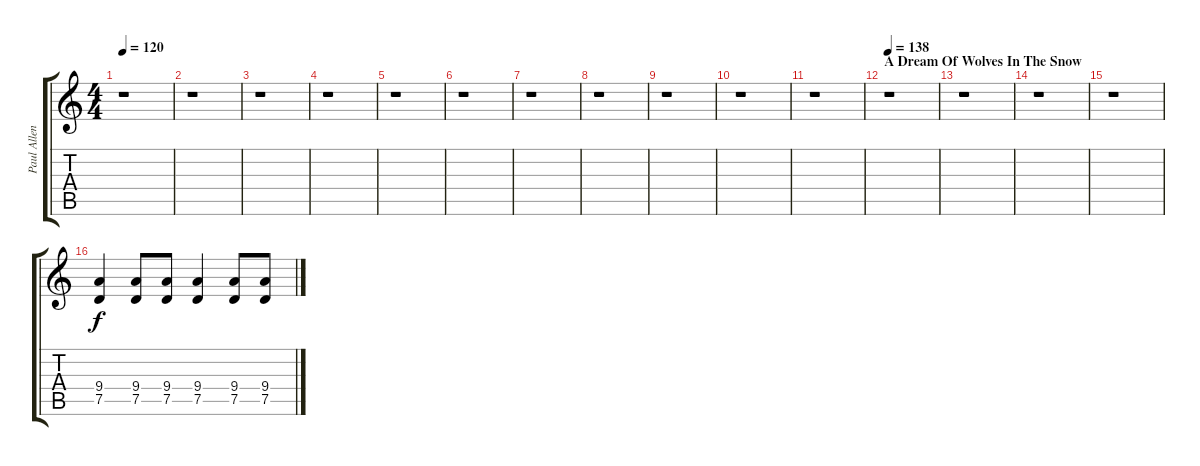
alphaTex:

\track ("Paul Allender (Guitar)" "Paul Allen") {instrument overdrivenguitar}
\staff {score tabs}
\tuning (D4 A3 F3 C3 G2 D2) {hide}
\ts (4 4)
\tempo 120
\clef g2
\ks c
r.1{dy f} |
r.1 |
r.1 |
r.1 |
r.1 |
r.1 |
r.1 |
r.1 |
r.1 |
r.1 |
r.1 |
\section ("" "A Dream Of Wolves In The Snow")
\tempo 138
r.1{volume 13 balance 16 instrument overdrivenguitar} |
r.1 |
r.1 |
r.1 |
(9.4 7.5).4 (9.4 7.5).8 (9.4 7.5).8 (9.4 7.5).4 (9.4 7.5).8 (9.4 7.5).8
